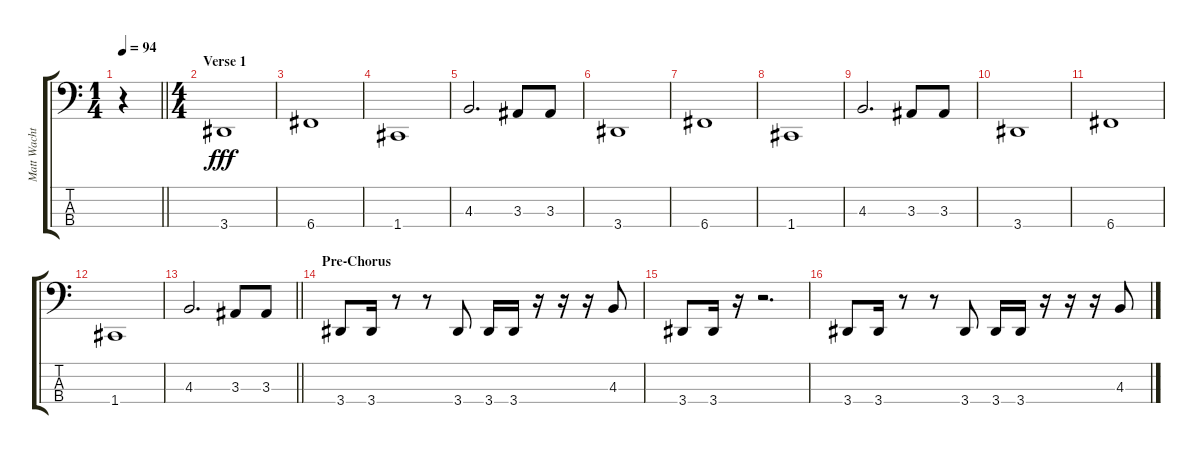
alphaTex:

\track ("Matt Wachter" "Matt Wacht") {instrument electricbassfinger}
\staff {score tabs}
\tuning (F2 C2 G1 C1) {hide}
\ts (1 4)
\tempo 94
\clef f4
\barLineRight lightlight
\ks c
r.4{dy fff instrument electricbassfinger} |
\ts (4 4)
\section ("" "Verse 1")
3.4.1{instrument synthstrings2} |
6.4.1{instrument synthstrings2} |
1.4.1{instrument synthstrings2} |
4.3.2{d instrument synthstrings2} 3.3.8{instrument electricbasspick} 3.3.8 |
3.4.1{instrument synthstrings2} |
6.4.1{instrument synthstrings2} |
1.4.1{instrument synthstrings2} |
4.3.2{d instrument synthstrings2} 3.3.8{instrument electricbasspick} 3.3.8 |
3.4.1{instrument synthstrings2} |
6.4.1{instrument synthstrings2} |
1.4.1{instrument synthstrings2} |
\barLineRight lightlight
4.3.2{d instrument synthstrings2} 3.3.8{instrument electricbasspick} 3.3.8 |
\section ("" "Pre-Chorus")
3.4.8{instrument electricbasspick} 3.4.16 r.8 r.8 3.4.8 3.4.16 3.4.16 r.16 r.16 r.16 4.3.8 |
3.4.8 3.4.16 r.16 r.2{d} |
3.4.8{instrument electricbasspick} 3.4.16 r.8 r.8 3.4.8 3.4.16 3.4.16 r.16 r.16 r.16 4.3.8
